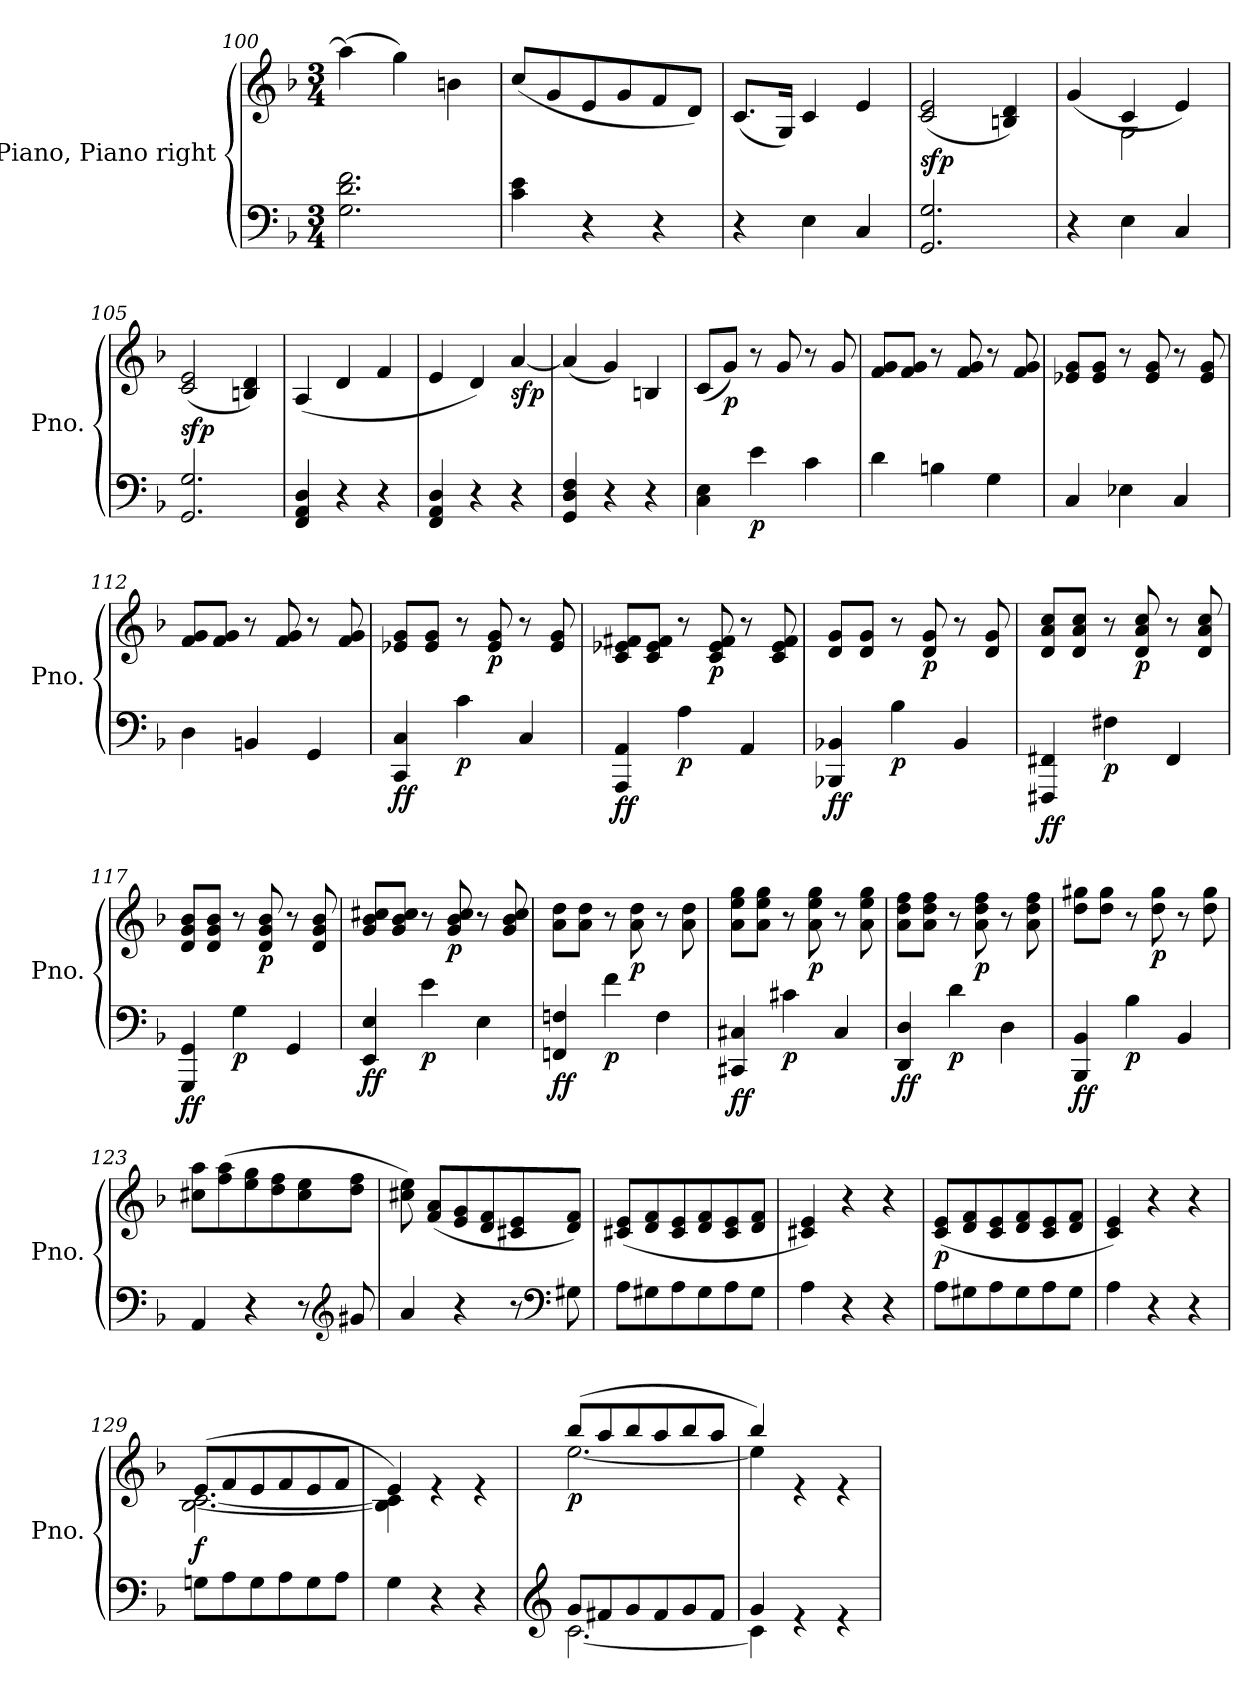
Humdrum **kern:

**kern	**kern	**dynam
*part1	*part1	*part1
*staff2	*staff1	*staff1/2
*I"Piano, Piano right	*	*
*I'Pno.	*	*
*clefF4	*clefG2	*
*k[b-]	*k[b-]	*
*M3/4	*M3/4	*
=100	=100	=100
2.G\ 2.d\ 2.f\	(>4aa\]	.
.	4gg\)	.
.	4bn\	.
!!LO:LB:g=z
=101	=101	=101
4c\ 4e\	(<8cc/L	.
.	8g/	.
4r	8e/	.
.	8g/	.
4r	8f/	.
.	8d/J)	.
=102	=102	=102
4r	(<8.c/L	.
.	16G/Jk)	.
4E\	4c/	.
4C/	4e/	.
=103	=103	=103
!	!	!LO:DY:a=2
2.GG/ 2.G/	(<2c/ 2e/	sfp
.	4Bn/ 4d/)	.
=104	=104	=104
*	*^	*
4r	(>4g/	4ryy	.
4E\	4c/	2G\	.
4C/	4e/)	.	.
*	*v	*v	*
=105	=105	=105
!	!	!LO:DY:a=2
2.GG/ 2.G/	(<2c/ 2e/	sfp
.	4Bn/ 4d/)	.
=106	=106	=106
4FF/ 4AA/ 4D/	(<4A/	.
4r	4d/	.
4r	4f/	.
=107	=107	=107
4FF/ 4AA/ 4D/	4e/	.
4r	4d/)	.
!	!	!LO:DY:b
4r	[4a/	sfp
=108	=108	=108
4GG/ 4D/ 4F/	(<4a/]	.
4r	4g/)	.
4r	4Bn/	.
!!LO:LB:g=z
=109	=109	=109
4C\ 4E\	(<8c/L	.
!	!	!LO:DY:b
.	8g/J)	p
!	!	!LO:DY:b=2
4e\	8r	p
.	8g/	.
4c\	8r	.
.	8g/	.
=110	=110	=110
4d\	8f/ 8g/L	.
.	8f/ 8g/J	.
4Bn\	8r	.
.	8f/ 8g/	.
4G\	8r	.
.	8f/ 8g/	.
=111	=111	=111
4C/	8e-X/ 8g/L	.
.	8e-/ 8g/J	.
4E-X\	8r	.
.	8e-/ 8g/	.
4C/	8r	.
.	8e-/ 8g/	.
=112	=112	=112
4D\	8f/ 8g/L	.
.	8f/ 8g/J	.
4BBn/	8r	.
.	8f/ 8g/	.
4GG/	8r	.
.	8f/ 8g/	.
=113	=113	=113
!	!	!LO:DY:b=2
!	!	!LO:DY:n=1:b
4CC/ 4C/	8e-X/ 8g/L	f f
.	8e-/ 8g/J	.
!	!	!LO:DY:n=2:b=2
4c\	8r	p
!	!	!LO:DY:n=3:b
.	8e-/ 8g/	p
4C/	8r	.
.	8e-/ 8g/	.
!!LO:LB:g=z
=114	=114	=114
!	!	!LO:DY:b=2
!	!	!LO:DY:n=1:b
4AAA/ 4AA/	8c/ 8e-X/ 8f#X/L	f f
.	8c/ 8e-/ 8f#/J	.
!	!	!LO:DY:n=2:b=2
4A\	8r	p
!	!	!LO:DY:n=3:b
.	8c/ 8e-/ 8f#/	p
4AA/	8r	.
.	8c/ 8e-/ 8f#/	.
=115	=115	=115
!	!	!LO:DY:b=2
!	!	!LO:DY:n=1:b
4BBB-X/ 4BB-X/	8d/ 8g/L	f f
.	8d/ 8g/J	.
!	!	!LO:DY:n=2:b=2
4B-\	8r	p
!	!	!LO:DY:n=3:b
.	8d/ 8g/	p
4BB-/	8r	.
.	8d/ 8g/	.
=116	=116	=116
!	!	!LO:DY:b=2
!	!	!LO:DY:n=1:b
4FFF#X/ 4FF#X/	8d/ 8a/ 8cc/L	f f
.	8d/ 8a/ 8cc/J	.
!	!	!LO:DY:n=2:b=2
4F#X\	8r	p
!	!	!LO:DY:n=3:b
.	8d/ 8a/ 8cc/	p
4FF#/	8r	.
.	8d/ 8a/ 8cc/	.
=117	=117	=117
!	!	!LO:DY:b=2
!	!	!LO:DY:n=1:b
4GGG/ 4GG/	8d/ 8g/ 8b-/L	f f
.	8d/ 8g/ 8b-/J	.
!	!	!LO:DY:n=2:b=2
4G\	8r	p
!	!	!LO:DY:n=3:b
.	8d/ 8g/ 8b-/	p
4GG/	8r	.
.	8d/ 8g/ 8b-/	.
=118	=118	=118
!	!	!LO:DY:b=2
!	!	!LO:DY:n=1:b
4EE/ 4E/	8g/ 8b-/ 8cc#X/L	f f
.	8g/ 8b-/ 8cc#/J	.
!	!	!LO:DY:n=2:b=2
4e\	8r	p
!	!	!LO:DY:n=3:b
.	8g/ 8b-/ 8cc#/	p
4E\	8r	.
.	8g/ 8b-/ 8cc#/	.
=119	=119	=119
!	!	!LO:DY:b=2
!	!	!LO:DY:n=1:b
4FFn/ 4Fn/	8a\ 8dd\L	f f
.	8a\ 8dd\J	.
!	!	!LO:DY:n=2:b=2
4f\	8r	p
!	!	!LO:DY:n=3:b
.	8a\ 8dd\	p
4F\	8r	.
.	8a\ 8dd\	.
!!LO:PB:g=z
=120	=120	=120
!	!	!LO:DY:b=2
!	!	!LO:DY:n=1:b
4CC#X/ 4C#X/	8a\ 8ee\ 8gg\L	f f
.	8a\ 8ee\ 8gg\J	.
!	!	!LO:DY:n=2:b=2
4c#X\	8r	p
!	!	!LO:DY:n=3:b
.	8a\ 8ee\ 8gg\	p
4C#/	8r	.
.	8a\ 8ee\ 8gg\	.
=121	=121	=121
!	!	!LO:DY:b=2
!	!	!LO:DY:n=1:b
4DD/ 4D/	8a\ 8dd\ 8ff\L	f f
.	8a\ 8dd\ 8ff\J	.
!	!	!LO:DY:n=2:b=2
4d\	8r	p
!	!	!LO:DY:n=3:b
.	8a\ 8dd\ 8ff\	p
4D\	8r	.
.	8a\ 8dd\ 8ff\	.
=122	=122	=122
!	!	!LO:DY:b=2
!	!	!LO:DY:n=1:b
4BBB-/ 4BB-/	8dd\ 8gg#X\L	f f
.	8dd\ 8gg#\J	.
!	!	!LO:DY:n=2:b=2
4B-\	8r	p
!	!	!LO:DY:n=3:b
.	8dd\ 8gg#\	p
4BB-/	8r	.
.	8dd\ 8gg#\	.
=123	=123	=123
4AA/	8cc#X\ 8aa\L	.
.	(>8ff\ 8aa\	.
4r	8ee\ 8gg\	.
.	8dd\ 8ff\	.
8r	8cc#\ 8ee\	.
*clefG2	*	*
8g#X/	8dd\ 8ff\J	.
=124	=124	=124
4a/	8cc#X\ 8ee\)	.
.	(<8f/ 8a/L	.
4r	8e/ 8g/	.
.	8d/ 8f/	.
8r	8c#X/ 8e/	.
*clefF4	*	*
8G#X\	8d/ 8f/J)	.
=125	=125	=125
8A\L	(<8c#X/ 8e/L	.
8G#X\	8d/ 8f/	.
8A\	8c#/ 8e/	.
8G#\	8d/ 8f/	.
8A\	8c#/ 8e/	.
8G#\J	8d/ 8f/J	.
!!LO:LB:g=z
=126	=126	=126
4A\	4c#X/ 4e/)	.
4r	4r	.
4r	4r	.
=127	=127	=127
!	!	!LO:DY:b
8A\L	(<8c/ 8e/L	p
8G#X\	8d/ 8f/	.
8A\	8c/ 8e/	.
8G#\	8d/ 8f/	.
8A\	8c/ 8e/	.
8G#\J	8d/ 8f/J	.
=128	=128	=128
4A\	4c/ 4e/)	.
4r	4r	.
4r	4r	.
=129	=129	=129
*	*^	*
!	!	!	!LO:DY:a=2
8Gn\L	(>8e/L	[2.B-\ [2.c\	f
8A\	8f/	.	.
8G\	8e/	.	.
8A\	8f/	.	.
8G\	8e/	.	.
8A\J	8f/J	.	.
=130	=130	=130	=130
4G\	4e/)	4B-\] 4c\]	.
4r	4re	2ryy	.
4r	4re	.	.
=131	=131	=131	=131
*clefG2	*	*	*
*^	*	*	*
!	!	!	!	!LO:DY:b
8g/L	[2.c\	(>8bb-/L	[2.ee\	p
8f#X/	.	8aa/	.	.
8g/	.	8bb-/	.	.
8f#/	.	8aa/	.	.
8g/	.	8bb-/	.	.
8f#/J	.	8aa/J	.	.
=132	=132	=132	=132	=132
4g/	4c\]	4bb-/)	4ee\]	.
4re	2ryy	4re	2ryy	.
4re	.	4re	.	.
*v	*v	*	*	*
*	*v	*v	*
=	=	=
*-	*-	*-
